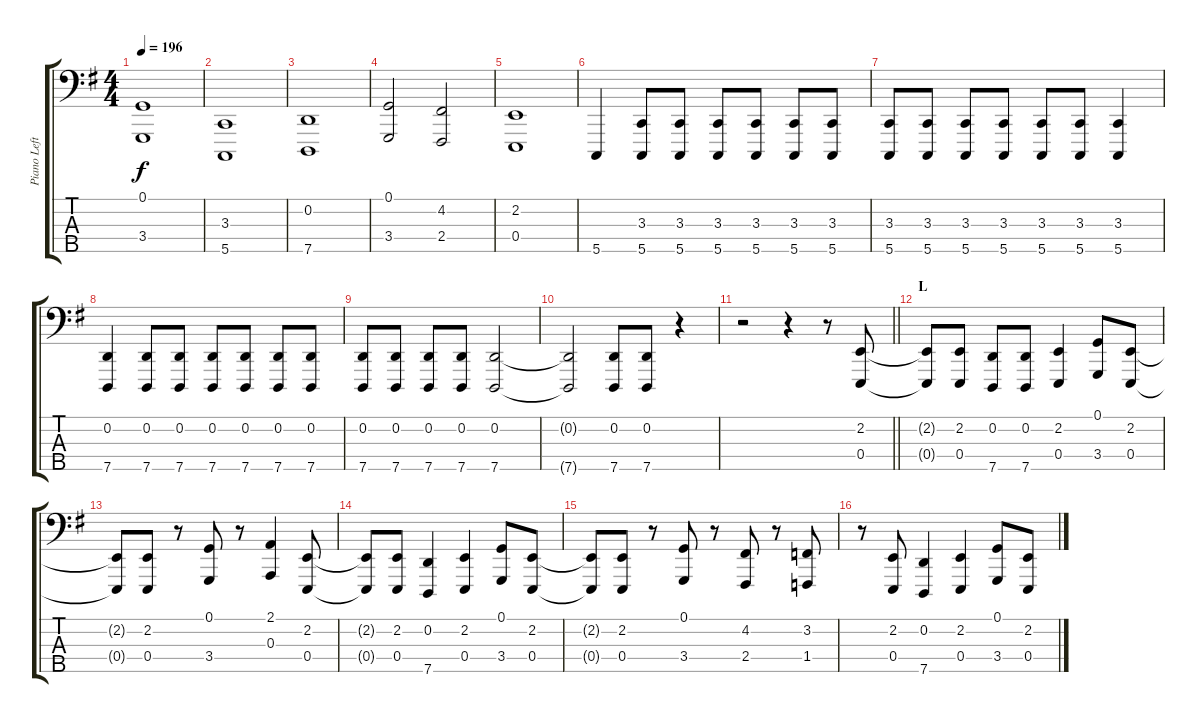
\track ("Piano Left" "Piano Left") {instrument acousticgrandpiano}
\staff {score tabs}
\tuning (G2 D2 A1 E1 G0) {hide}
\ts (4 4)
\tempo 196
\clef f4
\ks g
(0.1{t} 3.4{t}).1{dy f} |
(3.3 5.5).1 |
(0.2 7.5).1 |
(0.1 3.4).2 (4.2 2.4).2 |
(2.2 0.4).1 |
5.5.4 (3.3 5.5).8 (3.3 5.5).8 (3.3 5.5).8 (3.3 5.5).8 (3.3 5.5).8 (3.3 5.5).8 |
(3.3 5.5).8 (3.3 5.5).8 (3.3 5.5).8 (3.3 5.5).8 (3.3 5.5).8 (3.3 5.5).8 (3.3 5.5).4 |
(0.2 7.5).4 (0.2 7.5).8 (0.2 7.5).8 (0.2 7.5).8 (0.2 7.5).8 (0.2 7.5).8 (0.2 7.5).8 |
(0.2 7.5).8 (0.2 7.5).8 (0.2 7.5).8 (0.2 7.5).8 (0.2 7.5).2 |
(0.2{t} 7.5{t}).2 (0.2 7.5).8 (0.2 7.5).8 r.4 |
\barLineRight lightlight
r.2 r.4 r.8 (2.2 0.4).8 |
\section ("" "L")
(2.2{t} 0.4{t}).8 (2.2 0.4).8 (0.2 7.5).8 (0.2 7.5).8 (2.2 0.4).4 (0.1 3.4).8 (2.2 0.4).8 |
(2.2{t} 0.4{t}).8 (2.2 0.4).8 r.8 (0.1 3.4).8 r.8 (2.1 0.3).4 (2.2 0.4).8 |
(2.2{t} 0.4{t}).8 (2.2 0.4).8 (0.2 7.5).4 (2.2 0.4).4 (0.1 3.4).8 (2.2 0.4).8 |
(2.2{t} 0.4{t}).8 (2.2 0.4).8 r.8 (0.1 3.4).8 r.8 (4.2 2.4).8 r.8 (3.2 1.4).8 |
r.8 (2.2 0.4).8 (0.2 7.5).4 (2.2 0.4).4 (0.1 3.4).8 (2.2 0.4).8
